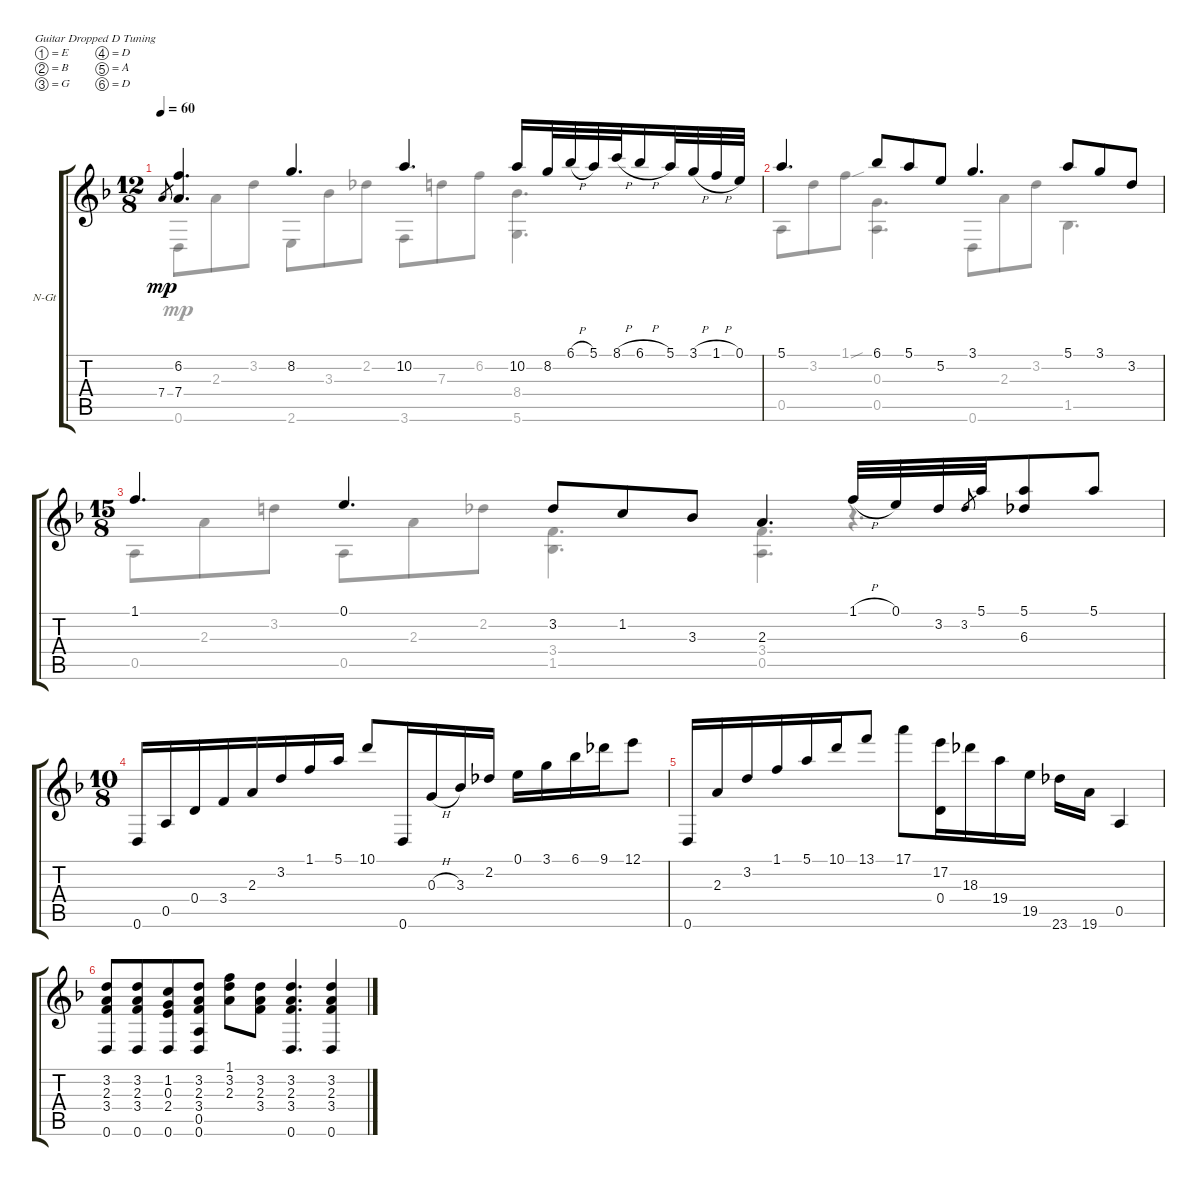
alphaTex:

\defaultSystemsLayout 4
\bracketExtendMode groupsimilarinstruments
\firstSystemTrackNameOrientation horizontal
\otherSystemsTrackNameOrientation horizontal
\track ("Nylon Guitar" "N-Gt") {instrument acousticguitarnylon}
\staff {score tabs}
\tuning (E4 B3 G3 D3 A2 D2)
\voice
\ts (12 8)
\tempo 60
\clef g2
\ks f
7.4.8{gr dy mp} (7.4 6.2).4{d} 8.2.4{d} 10.2.4{d} 10.2.16 8.2.32 6.1{h}.32 5.1.32 8.1{h}.32 6.1{h}.16 5.1.32 3.1{h}.32 1.1{h}.32 0.1.32 |
5.1.4{d} 6.1.8 5.1.8 5.2.8 3.1.4{d} 5.1.8 3.1.8 3.2.8 |
\ts (15 8)
1.1.4{d} 0.1.4{d} 3.2.8 1.2.8 3.3.8 2.3.4{d} 1.1{h}.32 0.1.32 3.2.32 3.2.8{gr} 5.1.32 (5.1 6.3).8 5.1.8 |
\ts (10 8)
0.6.16 0.5.16 0.4.16 3.4.16 2.3.16 3.2.16 1.1.16 5.1.16 10.1.8 0.6.16 0.3{h}.16 3.3.16 2.2.16 0.1.16 3.1.16 6.1.16 9.1.16 12.1.8 |
0.6.16 2.3.16 3.2.16 1.1.16 5.1.16 10.1.16 13.1.8 17.1.8 (17.2 0.4).16 18.3.16 19.4.16 19.5.16 23.6.16 19.6.16 0.5.4 |
(3.2 2.3 3.4 0.6).8 (0.6 3.4 2.3 3.2).8 (1.2 0.3 2.4 0.6).8 (0.6 0.5 3.4 2.3 3.2).8 (1.1 3.2 2.3).8 (3.4 2.3 3.2).8 (3.2 2.3 3.4 0.6).4{d} (0.6 3.4 2.3 3.2).4
\voice
\clef g2
\ottava regular
\simile none
\ks f
0.6.8{dy mp} 2.3.8 3.2.8 2.6.8 3.3.8 2.2.8 3.6.8 7.3.8 6.2.8 (8.4 5.6).4{d} |
0.5.8 3.2.8 1.1{sou}.8 (0.3 0.5).4{d} 0.6.8 2.3.8 3.2.8 1.5.4{d} |
0.5.8 2.3.8 3.2.8 0.5.8 2.3.8 2.2.8 (3.4 1.5).4{d} (0.5 3.4).4{d} r.4{d} |
|
|
